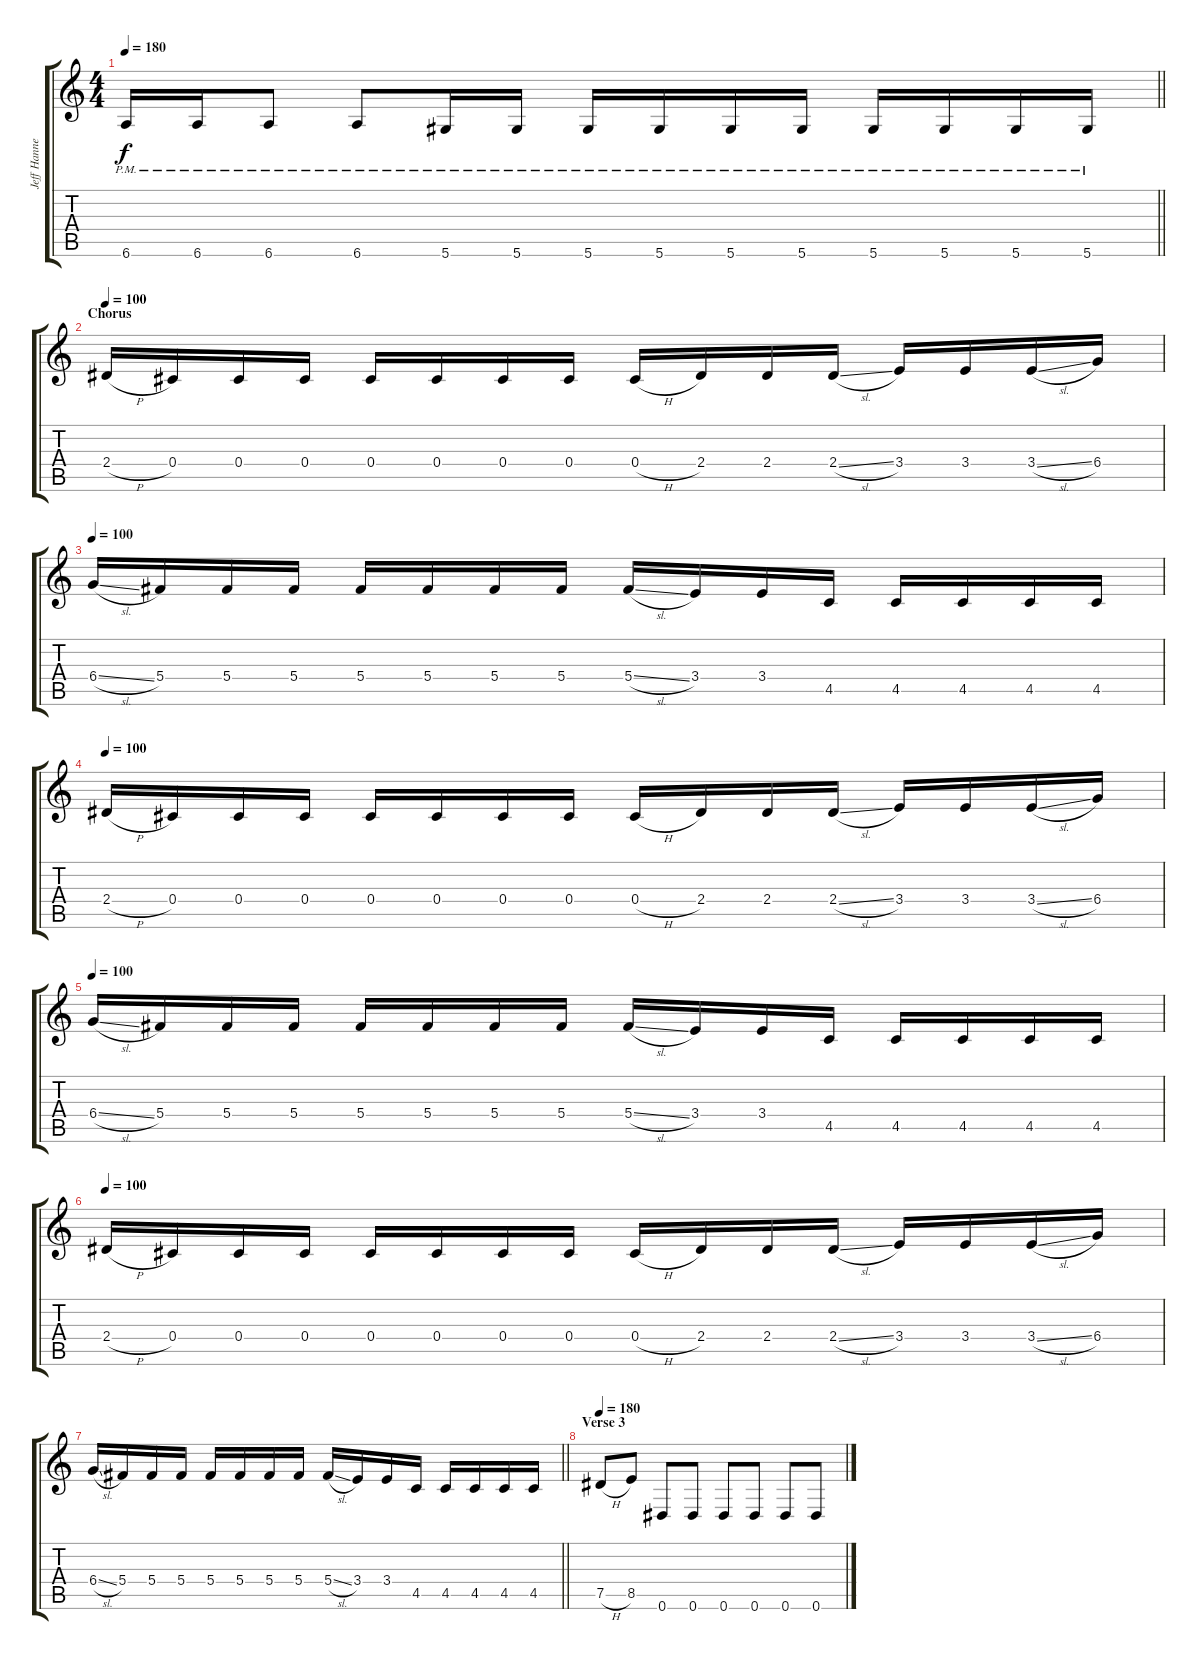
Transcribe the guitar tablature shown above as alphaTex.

\track ("Jeff Hanneman" "Jeff Hanne") {instrument distortionguitar}
\staff {score tabs}
\tuning (Eb4 Bb3 Gb3 Db3 Ab2 Eb2) {hide}
\ts (4 4)
\tempo 180
\clef g2
\barLineRight lightlight
\ks c
6.6{pm}.16{dy f} 6.6{pm}.16 6.6{pm}.8 6.6{pm}.8 5.6{pm}.16 5.6{pm}.16 5.6{pm}.16 5.6{pm}.16 5.6{pm}.16 5.6{pm}.16 5.6{pm}.16 5.6{pm}.16 5.6{pm}.16 5.6{pm}.16 |
\section ("" "Chorus")
\tempo 100
2.4{h}.16 0.4.16 0.4.16 0.4.16 0.4.16 0.4.16 0.4.16 0.4.16 0.4{h}.16 2.4.16 2.4.16 2.4{sl}.16 3.4.16 3.4.16 3.4{sl}.16 6.4.16 |
\tempo 100
6.4{sl}.16 5.4.16 5.4.16 5.4.16 5.4.16 5.4.16 5.4.16 5.4.16 5.4{sl}.16 3.4.16 3.4.16 4.5.16 4.5.16 4.5.16 4.5.16 4.5.16 |
\tempo 100
2.4{h}.16 0.4.16 0.4.16 0.4.16 0.4.16 0.4.16 0.4.16 0.4.16 0.4{h}.16 2.4.16 2.4.16 2.4{sl}.16 3.4.16 3.4.16 3.4{sl}.16 6.4.16 |
\tempo 100
6.4{sl}.16 5.4.16 5.4.16 5.4.16 5.4.16 5.4.16 5.4.16 5.4.16 5.4{sl}.16 3.4.16 3.4.16 4.5.16 4.5.16 4.5.16 4.5.16 4.5.16 |
\tempo 100
2.4{h}.16 0.4.16 0.4.16 0.4.16 0.4.16 0.4.16 0.4.16 0.4.16 0.4{h}.16 2.4.16 2.4.16 2.4{sl}.16 3.4.16 3.4.16 3.4{sl}.16 6.4.16 |
\barLineRight lightlight
6.4{sl}.16 5.4.16 5.4.16 5.4.16 5.4.16 5.4.16 5.4.16 5.4.16 5.4{sl}.16 3.4.16 3.4.16 4.5.16 4.5.16 4.5.16 4.5.16 4.5.16 |
\section ("" "Verse 3")
\tempo 180
7.5{h}.8 8.5.8 0.6.8 0.6.8 0.6.8 0.6.8 0.6.8 0.6.8
